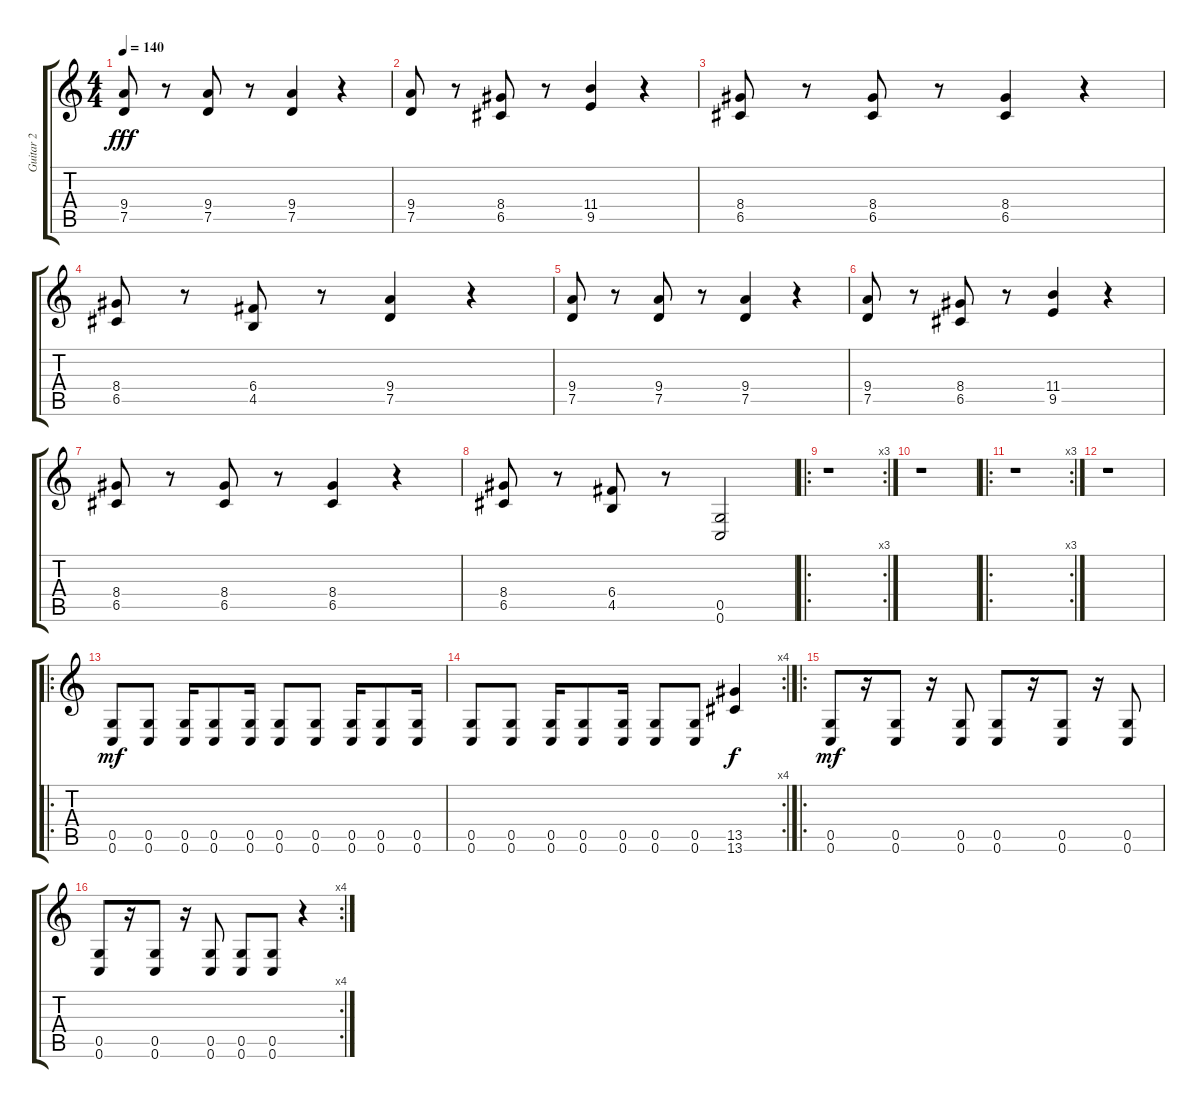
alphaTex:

\track ("Guitar 2" "Guitar 2") {instrument overdrivenguitar}
\staff {score tabs}
\tuning (D4 A3 F3 C3 G2 C2) {hide}
\ts (4 4)
\tempo 140
\clef g2
\ks c
(9.4 7.5).8{dy fff} r.8 (9.4 7.5).8 r.8 (9.4 7.5).4 r.4 |
(9.4 7.5).8 r.8 (8.4 6.5).8 r.8 (11.4 9.5).4 r.4 |
(8.4 6.5).8 r.8 (8.4 6.5).8 r.8 (8.4 6.5).4 r.4 |
(8.4 6.5).8 r.8 (6.4 4.5).8 r.8 (9.4 7.5).4 r.4 |
(9.4 7.5).8 r.8 (9.4 7.5).8 r.8 (9.4 7.5).4 r.4 |
(9.4 7.5).8 r.8 (8.4 6.5).8 r.8 (11.4 9.5).4 r.4 |
(8.4 6.5).8 r.8 (8.4 6.5).8 r.8 (8.4 6.5).4 r.4 |
(8.4 6.5).8 r.8 (6.4 4.5).8 r.8 (0.5 0.6).2 |
\ro
\rc 3
r.1 |
r.1 |
\ro
\rc 3
r.1 |
r.1 |
\ro
(0.5 0.6).8{dy mf} (0.5 0.6).8 (0.5 0.6).16 (0.5 0.6).8 (0.5 0.6).16 (0.5 0.6).8 (0.5 0.6).8 (0.5 0.6).16 (0.5 0.6).8 (0.5 0.6).16 |
\rc 4
(0.5 0.6).8 (0.5 0.6).8 (0.5 0.6).16 (0.5 0.6).8 (0.5 0.6).16 (0.5 0.6).8 (0.5 0.6).8 (13.5 13.6).4{dy f} |
\ro
(0.5 0.6).8{dy mf} r.16 (0.5 0.6).8 r.16 (0.5 0.6).8 (0.5 0.6).8 r.16 (0.5 0.6).8 r.16 (0.5 0.6).8 |
\rc 4
(0.5 0.6).8 r.16 (0.5 0.6).8 r.16 (0.5 0.6).8 (0.5 0.6).8 (0.5 0.6).8 r.4
